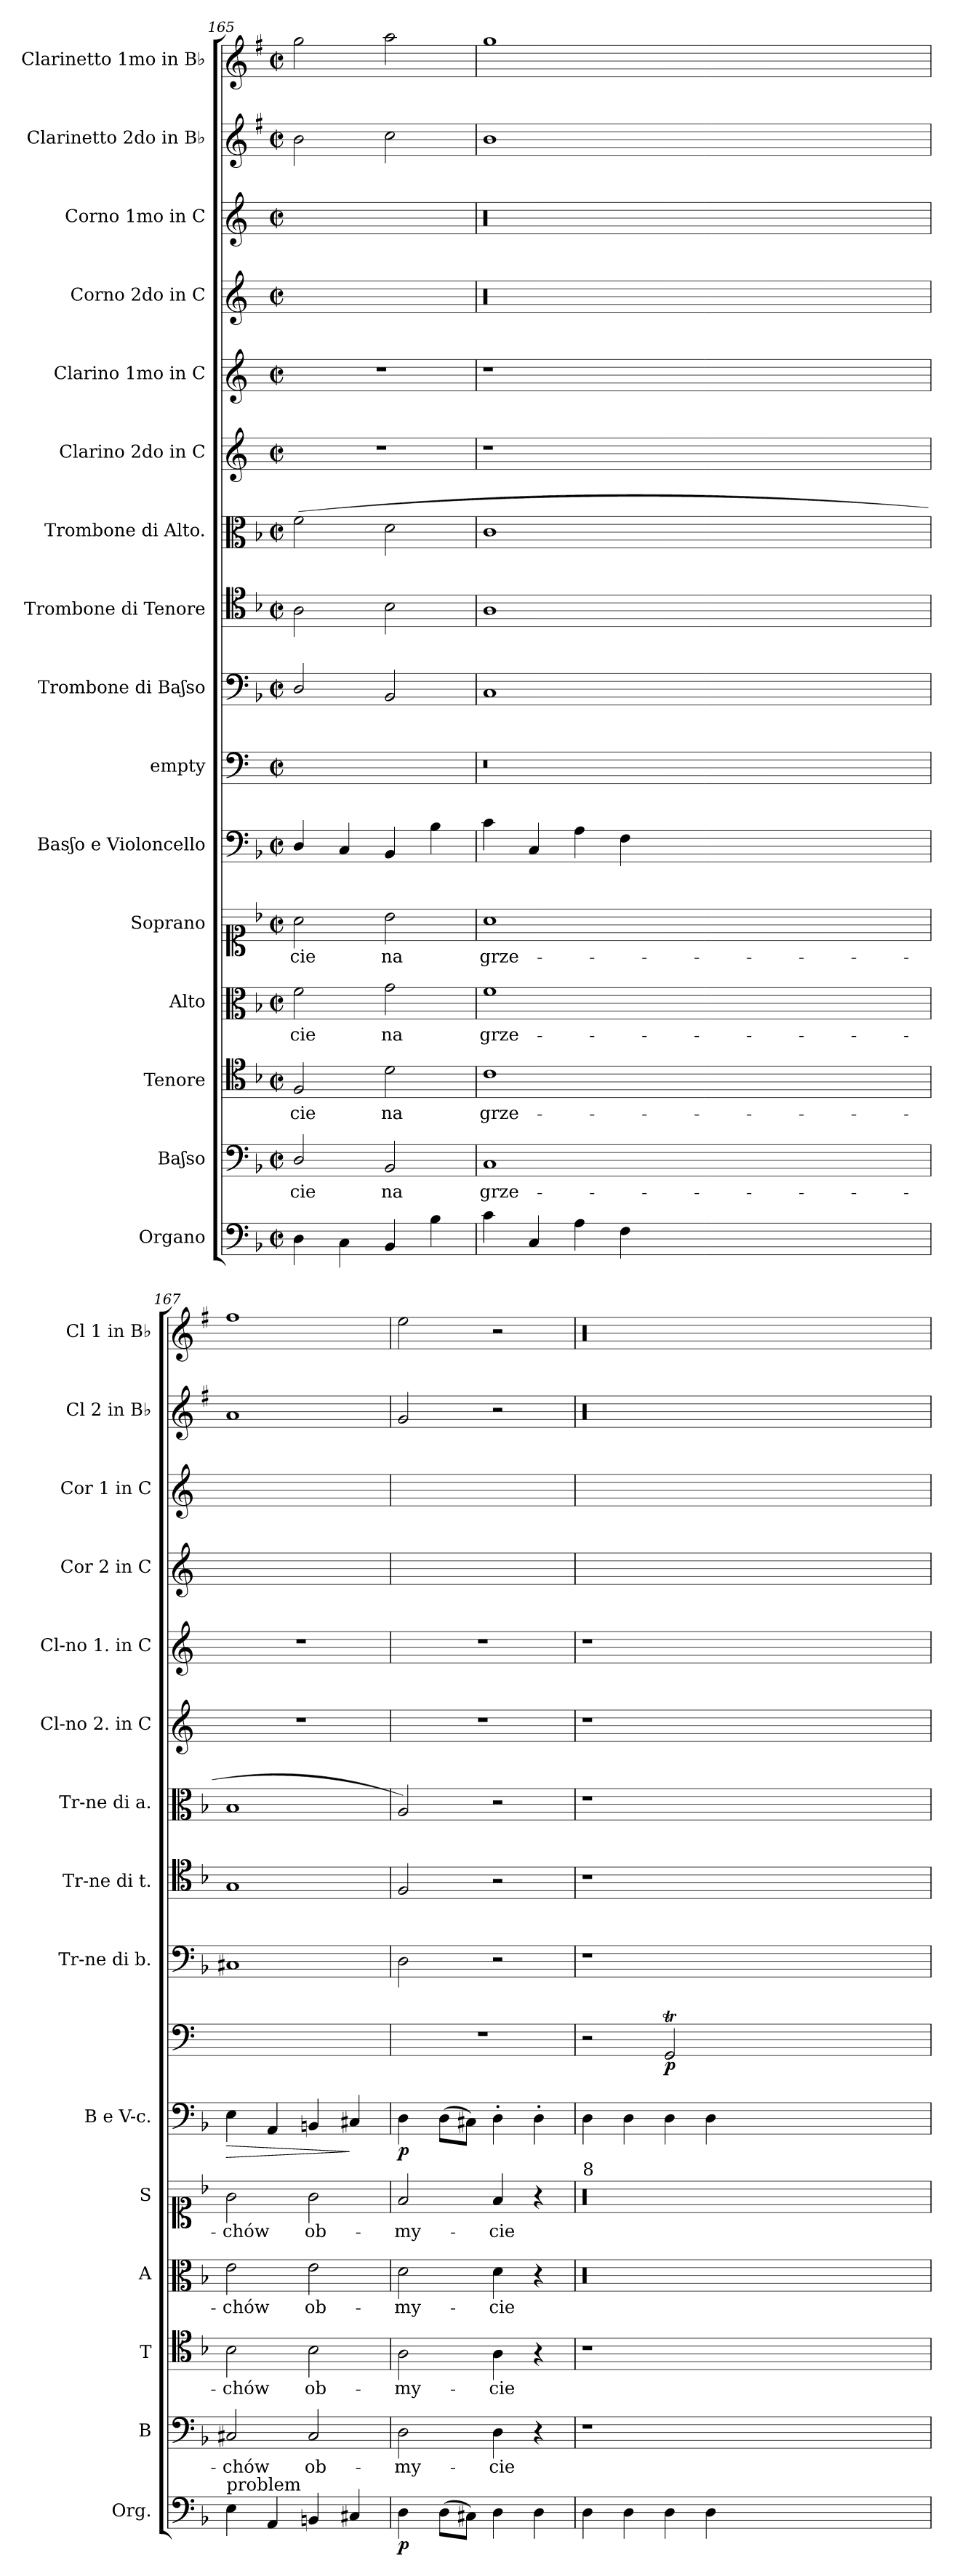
**kern	**dynam	**kern	**text	**kern	**text	**kern	**text	**kern	**text	**kern	**dynam	**kern	**dynam	**kern	**kern	**kern	**kern	**kern	**kern	**kern	**kern	**kern
*part16	*part16	*part15	*part15	*part14	*part14	*part13	*part13	*part12	*part12	*part11	*part11	*part10	*part10	*part9	*part8	*part7	*part6	*part5	*part4	*part3	*part2	*part1
*staff16	*staff16	*staff15	*staff15	*staff14	*staff14	*staff13	*staff13	*staff12	*staff12	*staff11	*staff11	*staff10	*staff10	*staff9	*staff8	*staff7	*staff6	*staff5	*staff4	*staff3	*staff2	*staff1
*I"Organo	*	*I"Baʃso	*	*I"Tenore	*	*I"Alto	*	*I"Soprano	*	*I"Basʃo e Violoncello	*	*I"empty	*	*I"Trombone di Baʃso	*I"Trombone di Tenore	*I"Trombone di Alto.	*I"Clarino 2do in C	*I"Clarino 1mo in C	*I"Corno 2do in C	*I"Corno 1mo in C	*I"Clarinetto 2do in B♭	*I"Clarinetto 1mo in B♭
*I'Org.	*	*I'B	*	*I'T	*	*I'A	*	*I'S	*	*I'B e V-c.	*	*	*	*I'Tr-ne di b.	*I'Tr-ne di t.	*I'Tr-ne di a.	*I'Cl-no 2. in C	*I'Cl-no 1. in C	*I'Cor 2 in C	*I'Cor 1 in C	*I'Cl 2 in B♭	*I'Cl 1 in B♭
*clefF4	*	*clefF4	*	*clefC4	*	*clefC3	*	*clefC1	*	*clefF4	*	*clefF4	*	*clefF4	*clefC4	*clefC3	*clefG2	*clefG2	*clefG2	*clefG2	*clefG2	*clefG2
*	*	*	*	*	*	*	*	*	*	*	*	*	*	*	*	*	*ITrd-3c-5	*ITrd-3c-5	*ITrd4c7	*ITrd4c7	*ITrd1c2	*ITrd1c2
*k[b-]	*	*k[b-]	*	*k[b-]	*	*k[b-]	*	*k[b-]	*	*k[b-]	*	*	*	*k[b-]	*k[b-]	*k[b-]	*k[b-]	*k[b-]	*k[b-]	*k[b-]	*k[b-]	*k[b-]
*F:	*	*F:	*	*F:	*	*F:	*	*F:	*	*F:	*	*	*	*F:	*F:	*F:	*F:	*F:	*F:	*F:	*F:	*F:
*M2/2	*	*M2/2	*	*M2/2	*	*M2/2	*	*M2/2	*	*M2/2	*	*M2/2	*	*M2/2	*M2/2	*M2/2	*M2/2	*M2/2	*M2/2	*M2/2	*M2/2	*M2/2
*met(c|)	*	*met(c|)	*	*met(c|)	*	*met(c|)	*	*met(c|)	*	*met(c|)	*	*met(c|)	*	*met(c|)	*met(c|)	*met(c|)	*met(c|)	*met(c|)	*met(c|)	*met(c|)	*met(c|)	*met(c|)
=165	=165	=165	=165	=165	=165	=165	=165	=165	=165	=165	=165	=165	=165	=165	=165	=165	=165	=165	=165	=165	=165	=165
4D\	.	2D/	-cie	2F/	-cie	2f\	-cie	2a\	-cie	4D/	.	1ryy	.	2D/	2A\	(2f\	1r	1r	1ryy	1ryy	2a\	2ff\
4C\	.	.	.	.	.	.	.	.	.	4C/	.	.	.	.	.	.	.	.	.	.	.	.
4BB-/	.	2BB-/	na	2d\	na	2g\	na	2b-\	na	4BB-/	.	.	.	2BB-/	2B-\	2d\	.	.	.	.	2b-\	2gg\
4B-\	.	.	.	.	.	.	.	.	.	4B-\	.	.	.	.	.	.	.	.	.	.	.	.
=166	=166	=166	=166	=166	=166	=166	=166	=166	=166	=166	=166	=166	=166	=166	=166	=166	=166	=166	=166	=166	=166	=166
4c\	.	1C	grze-	1c	grze-	1f	grze-	1a	grze-	4c\	.	0r	.	1C	1A	1c	1r	1r	00r	00r	1a	1ff
4C/	.	.	.	.	.	.	.	.	.	4C/	.	.	.	.	.	.	.	.	.	.	.	.
4A\	.	.	.	.	.	.	.	.	.	4A\	.	.	.	.	.	.	.	.	.	.	.	.
4F\	.	.	.	.	.	.	.	.	.	4F\	.	.	.	.	.	.	.	.	.	.	.	.
0.ryy	.	0.ryy	.	0.ryy	.	0.ryy	.	0.ryy	.	0.ryy	.	.	.	0.ryy	0.ryy	0.ryy	0.ryy	0.ryy	.	.	0.ryy	0.ryy
.	.	.	.	.	.	.	.	.	.	.	.	0ryy	.	.	.	.	.	.	.	.	.	.
=167	=167	=167	=167	=167	=167	=167	=167	=167	=167	=167	=167	=167	=167	=167	=167	=167	=167	=167	=167	=167	=167	=167
!LO:TX:a:t=problem	!	!	!	!	!	!	!	!	!	!	!	!	!	!	!	!	!	!	!	!	!	!
!	!	!	!	!	!	!	!	!	!	!	!LO:HP:b	!	!	!	!	!	!	!	!	!	!	!
4E\	.	2C#X/	-chów	2B-\	-chów	2e\	-chów	2g\	-chów	4E\	>	1ryy	.	1C#X	1G	1B-	1r	1r	1ryy	1ryy	1g	1ee
4AA/	.	.	.	.	.	.	.	.	.	4AA/	.	.	.	.	.	.	.	.	.	.	.	.
4BBn/	.	2C#/	-ob-	2B-\	ob-	2e\	ob-	2g\	ob-	4BBn/	.	.	.	.	.	.	.	.	.	.	.	.
4C#X/	.	.	.	.	.	.	.	.	.	4C#X/	]	.	.	.	.	.	.	.	.	.	.	.
=168	=168	=168	=168	=168	=168	=168	=168	=168	=168	=168	=168	=168	=168	=168	=168	=168	=168	=168	=168	=168	=168	=168
!	!LO:DY:b	!	!	!	!	!	!	!	!	!	!LO:DY:b	!	!	!	!	!	!	!	!	!	!	!
4D\	p	2D\	-my-	2A\	-my-	2d\	-my-	2f/	-my-	4D\	p	1r	.	2D\	2F/	2A/)	1r	1r	1ryy	1ryy	2f/	2dd\
(8D\L	.	.	.	.	.	.	.	.	.	(8D\L	.	.	.	.	.	.	.	.	.	.	.	.
8C#X\J)	.	.	.	.	.	.	.	.	.	8C#X\J)	.	.	.	.	.	.	.	.	.	.	.	.
4D\	.	4D\	-cie	4A\	-cie	4d\	-cie	4f/	-cie	4D'\	.	.	.	2r	2r	2r	.	.	.	.	2r	2r
4D\	.	4r	.	4r	.	4r	.	4r	.	4D'\	.	.	.	.	.	.	.	.	.	.	.	.
=169	=169	=169	=169	=169	=169	=169	=169	=169	=169	=169	=169	=169	=169	=169	=169	=169	=169	=169	=169	=169	=169	=169
!	!	!	!	!	!	!	!	!LO:TX:a:t=8	!	!	!	!	!	!	!	!	!	!	!	!	!	!
4D\	.	1r	.	1r	.	00r	.	00r	.	4D\	.	2r	.	1r	1r	1r	1r	1r	00ryy	00ryy	00r	00r
4D\	.	.	.	.	.	.	.	.	.	4D\	.	.	.	.	.	.	.	.	.	.	.	.
4D\	.	.	.	.	.	.	.	.	.	4D\	.	2GGT/	p	.	.	.	.	.	.	.	.	.
4D\	.	.	.	.	.	.	.	.	.	4D\	.	.	.	.	.	.	.	.	.	.	.	.
0.ryy	.	0.ryy	.	0.ryy	.	.	.	.	.	0.ryy	.	0.ryy	.	0.ryy	0.ryy	0.ryy	0.ryy	0.ryy	.	.	.	.
=	=	=	=	=	=	=	=	=	=	=	=	=	=	=	=	=	=	=	=	=	=	=
*-	*-	*-	*-	*-	*-	*-	*-	*-	*-	*-	*-	*-	*-	*-	*-	*-	*-	*-	*-	*-	*-	*-
